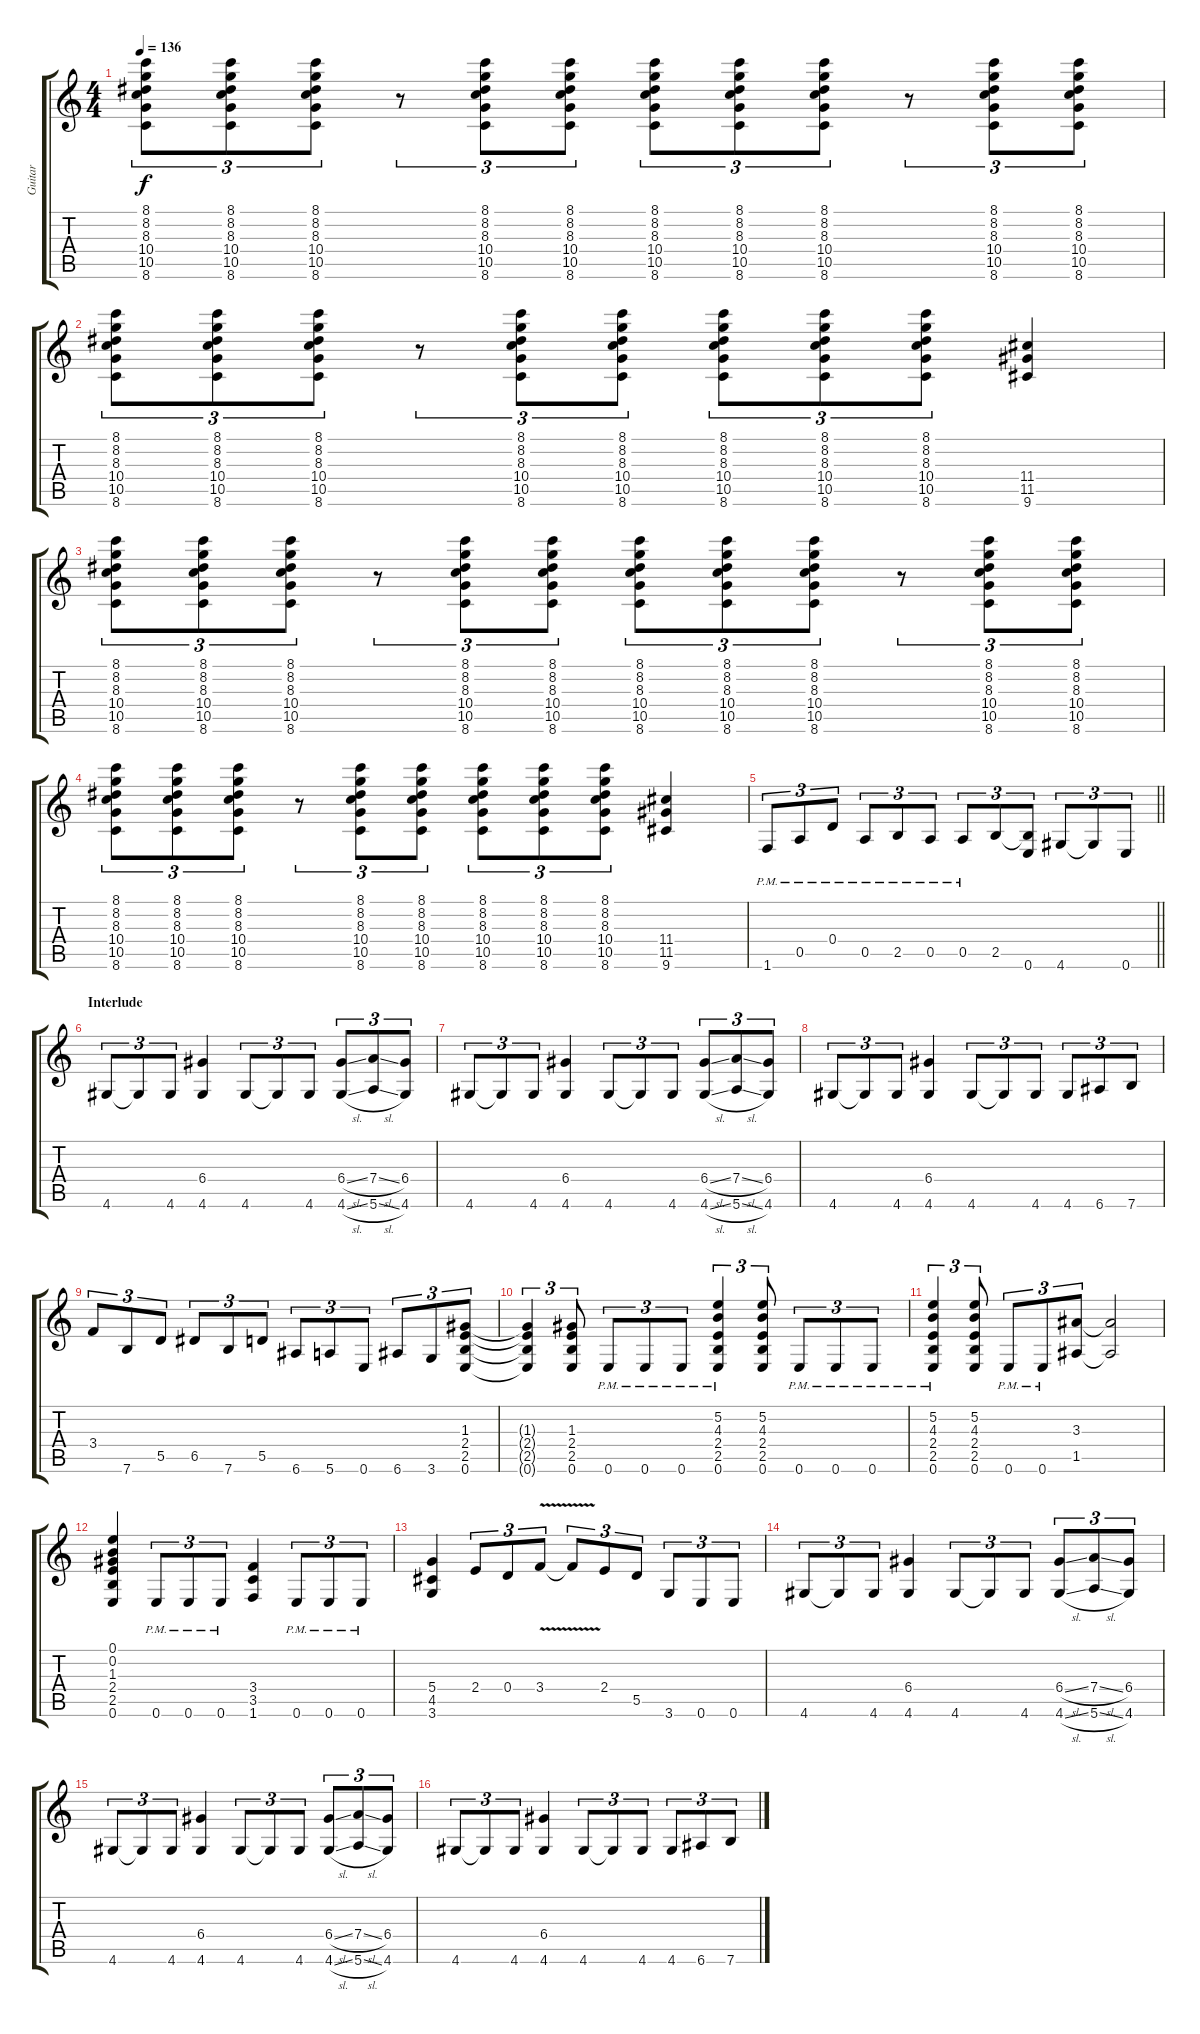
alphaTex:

\track ("Guitar" "Guitar") {instrument distortionguitar}
\staff {score tabs}
\tuning (E4 B3 G3 D3 A2 E2) {hide}
\ts (4 4)
\tempo 136
\clef g2
\ks c
(8.1 8.2 8.3 10.4 10.5 8.6).8{tu (3 2) dy f} (8.1 8.2 8.3 10.4 10.5 8.6).8{tu (3 2)} (8.1 8.2 8.3 10.4 10.5 8.6).8{tu (3 2)} r.8{tu (3 2)} (8.1 8.2 8.3 10.4 10.5 8.6).8{tu (3 2)} (8.1 8.2 8.3 10.4 10.5 8.6).8{tu (3 2)} (8.1 8.2 8.3 10.4 10.5 8.6).8{tu (3 2)} (8.1 8.2 8.3 10.4 10.5 8.6).8{tu (3 2)} (8.1 8.2 8.3 10.4 10.5 8.6).8{tu (3 2)} r.8{tu (3 2)} (8.1 8.2 8.3 10.4 10.5 8.6).8{tu (3 2)} (8.1 8.2 8.3 10.4 10.5 8.6).8{tu (3 2)} |
(8.1 8.2 8.3 10.4 10.5 8.6).8{tu (3 2)} (8.1 8.2 8.3 10.4 10.5 8.6).8{tu (3 2)} (8.1 8.2 8.3 10.4 10.5 8.6).8{tu (3 2)} r.8{tu (3 2)} (8.1 8.2 8.3 10.4 10.5 8.6).8{tu (3 2)} (8.1 8.2 8.3 10.4 10.5 8.6).8{tu (3 2)} (8.1 8.2 8.3 10.4 10.5 8.6).8{tu (3 2)} (8.1 8.2 8.3 10.4 10.5 8.6).8{tu (3 2)} (8.1 8.2 8.3 10.4 10.5 8.6).8{tu (3 2)} (11.4 11.5 9.6).4 |
(8.1 8.2 8.3 10.4 10.5 8.6).8{tu (3 2)} (8.1 8.2 8.3 10.4 10.5 8.6).8{tu (3 2)} (8.1 8.2 8.3 10.4 10.5 8.6).8{tu (3 2)} r.8{tu (3 2)} (8.1 8.2 8.3 10.4 10.5 8.6).8{tu (3 2)} (8.1 8.2 8.3 10.4 10.5 8.6).8{tu (3 2)} (8.1 8.2 8.3 10.4 10.5 8.6).8{tu (3 2)} (8.1 8.2 8.3 10.4 10.5 8.6).8{tu (3 2)} (8.1 8.2 8.3 10.4 10.5 8.6).8{tu (3 2)} r.8{tu (3 2)} (8.1 8.2 8.3 10.4 10.5 8.6).8{tu (3 2)} (8.1 8.2 8.3 10.4 10.5 8.6).8{tu (3 2)} |
(8.1 8.2 8.3 10.4 10.5 8.6).8{tu (3 2)} (8.1 8.2 8.3 10.4 10.5 8.6).8{tu (3 2)} (8.1 8.2 8.3 10.4 10.5 8.6).8{tu (3 2)} r.8{tu (3 2)} (8.1 8.2 8.3 10.4 10.5 8.6).8{tu (3 2)} (8.1 8.2 8.3 10.4 10.5 8.6).8{tu (3 2)} (8.1 8.2 8.3 10.4 10.5 8.6).8{tu (3 2)} (8.1 8.2 8.3 10.4 10.5 8.6).8{tu (3 2)} (8.1 8.2 8.3 10.4 10.5 8.6).8{tu (3 2)} (11.4 11.5 9.6).4 |
\barLineRight lightlight
1.6{pm}.8{tu (3 2)} 0.5{pm}.8{tu (3 2)} 0.4{pm}.8{tu (3 2)} 0.5{pm}.8{tu (3 2)} 2.5{pm}.8{tu (3 2)} 0.5{pm}.8{tu (3 2)} 0.5{pm}.8{tu (3 2)} 2.5.8{tu (3 2)} (2.5{t} 0.6).8{tu (3 2)} 4.6.8{tu (3 2)} 4.6{t}.8{tu (3 2)} 0.6.8{tu (3 2)} |
\section ("" "Interlude")
4.6.8{tu (3 2)} 4.6{t}.8{tu (3 2)} 4.6.8{tu (3 2)} (6.4 4.6).4 4.6.8{tu (3 2)} 4.6{t}.8{tu (3 2)} 4.6.8{tu (3 2)} (6.4{sl} 4.6{sl}).8{tu (3 2)} (7.4{sl} 5.6{sl}).8{tu (3 2)} (6.4 4.6).8{tu (3 2)} |
4.6.8{tu (3 2)} 4.6{t}.8{tu (3 2)} 4.6.8{tu (3 2)} (6.4 4.6).4 4.6.8{tu (3 2)} 4.6{t}.8{tu (3 2)} 4.6.8{tu (3 2)} (6.4{sl} 4.6{sl}).8{tu (3 2)} (7.4{sl} 5.6{sl}).8{tu (3 2)} (6.4 4.6).8{tu (3 2)} |
4.6.8{tu (3 2)} 4.6{t}.8{tu (3 2)} 4.6.8{tu (3 2)} (6.4 4.6).4 4.6.8{tu (3 2)} 4.6{t}.8{tu (3 2)} 4.6.8{tu (3 2)} 4.6.8{tu (3 2)} 6.6.8{tu (3 2)} 7.6.8{tu (3 2)} |
3.4.8{tu (3 2)} 7.6.8{tu (3 2)} 5.5.8{tu (3 2)} 6.5.8{tu (3 2)} 7.6.8{tu (3 2)} 5.5.8{tu (3 2)} 6.6.8{tu (3 2)} 5.6.8{tu (3 2)} 0.6.8{tu (3 2)} 6.6.8{tu (3 2)} 3.6.8{tu (3 2)} (1.3 2.4 2.5 0.6).8{tu (3 2)} |
(1.3{t} 2.4{t} 2.5{t} 0.6{t}).4{tu (3 2)} (1.3 2.4 2.5 0.6).8{tu (3 2)} 0.6{pm}.8{tu (3 2)} 0.6{pm}.8{tu (3 2)} 0.6{pm}.8{tu (3 2)} (5.2 4.3 2.4 2.5 0.6{pm}).4{tu (3 2)} (5.2 4.3 2.4 2.5 0.6).8{tu (3 2)} 0.6{pm}.8{tu (3 2)} 0.6{pm}.8{tu (3 2)} 0.6{pm}.8{tu (3 2)} |
(5.2 4.3 2.4 2.5 0.6{pm}).4{tu (3 2)} (5.2 4.3 2.4 2.5 0.6).8{tu (3 2)} 0.6{pm}.8{tu (3 2)} 0.6{pm}.8{tu (3 2)} (3.3 1.5).8{tu (3 2)} (3.3{t} 1.5{t}).2 |
(0.1 0.2 1.3 2.4 2.5 0.6).4 0.6{pm}.8{tu (3 2)} 0.6{pm}.8{tu (3 2)} 0.6{pm}.8{tu (3 2)} (3.4 3.5 1.6).4 0.6{pm}.8{tu (3 2)} 0.6{pm}.8{tu (3 2)} 0.6{pm}.8{tu (3 2)} |
(5.4 4.5 3.6).4 2.4.8{tu (3 2)} 0.4.8{tu (3 2)} 3.4{v}.8{tu (3 2)} 3.4{t}.8{tu (3 2)} 2.4.8{tu (3 2)} 5.5.8{tu (3 2)} 3.6.8{tu (3 2)} 0.6.8{tu (3 2)} 0.6.8{tu (3 2)} |
4.6.8{tu (3 2)} 4.6{t}.8{tu (3 2)} 4.6.8{tu (3 2)} (6.4 4.6).4 4.6.8{tu (3 2)} 4.6{t}.8{tu (3 2)} 4.6.8{tu (3 2)} (6.4{sl} 4.6{sl}).8{tu (3 2)} (7.4{sl} 5.6{sl}).8{tu (3 2)} (6.4 4.6).8{tu (3 2)} |
4.6.8{tu (3 2)} 4.6{t}.8{tu (3 2)} 4.6.8{tu (3 2)} (6.4 4.6).4 4.6.8{tu (3 2)} 4.6{t}.8{tu (3 2)} 4.6.8{tu (3 2)} (6.4{sl} 4.6{sl}).8{tu (3 2)} (7.4{sl} 5.6{sl}).8{tu (3 2)} (6.4 4.6).8{tu (3 2)} |
4.6.8{tu (3 2)} 4.6{t}.8{tu (3 2)} 4.6.8{tu (3 2)} (6.4 4.6).4 4.6.8{tu (3 2)} 4.6{t}.8{tu (3 2)} 4.6.8{tu (3 2)} 4.6.8{tu (3 2)} 6.6.8{tu (3 2)} 7.6.8{tu (3 2)}
